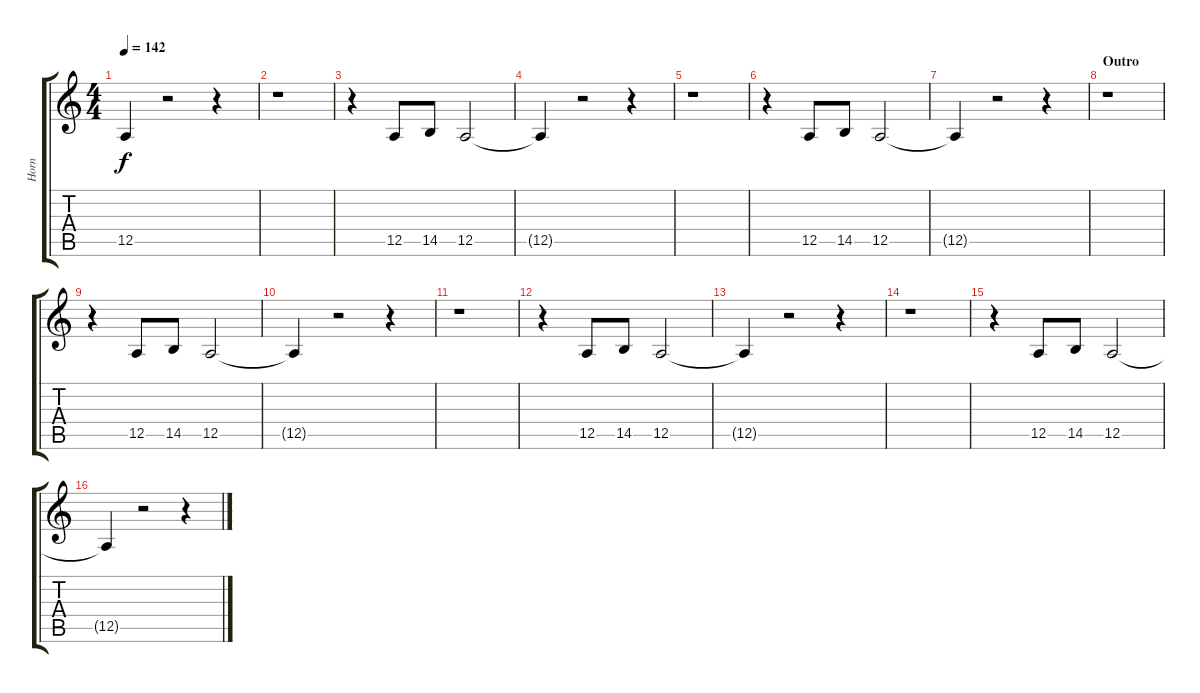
\track ("Horn" "Horn") {instrument bassoon}
\staff {score tabs}
\tuning (E4 B3 G3 D3 A2 E2) {hide}
\ts (4 4)
\tempo 142
\clef g2
\ks c
12.5{t}.4{dy f} r.2 r.4 |
r.1 |
r.4 12.5.8 14.5.8 12.5.2 |
12.5{t}.4 r.2 r.4 |
r.1 |
r.4 12.5.8 14.5.8 12.5.2 |
12.5{t}.4 r.2 r.4 |
\section ("" "Outro")
r.1 |
r.4 12.5.8 14.5.8 12.5.2 |
12.5{t}.4 r.2 r.4 |
r.1 |
r.4 12.5.8 14.5.8 12.5.2 |
12.5{t}.4 r.2 r.4 |
r.1 |
r.4 12.5.8 14.5.8 12.5.2 |
12.5{t}.4 r.2 r.4
